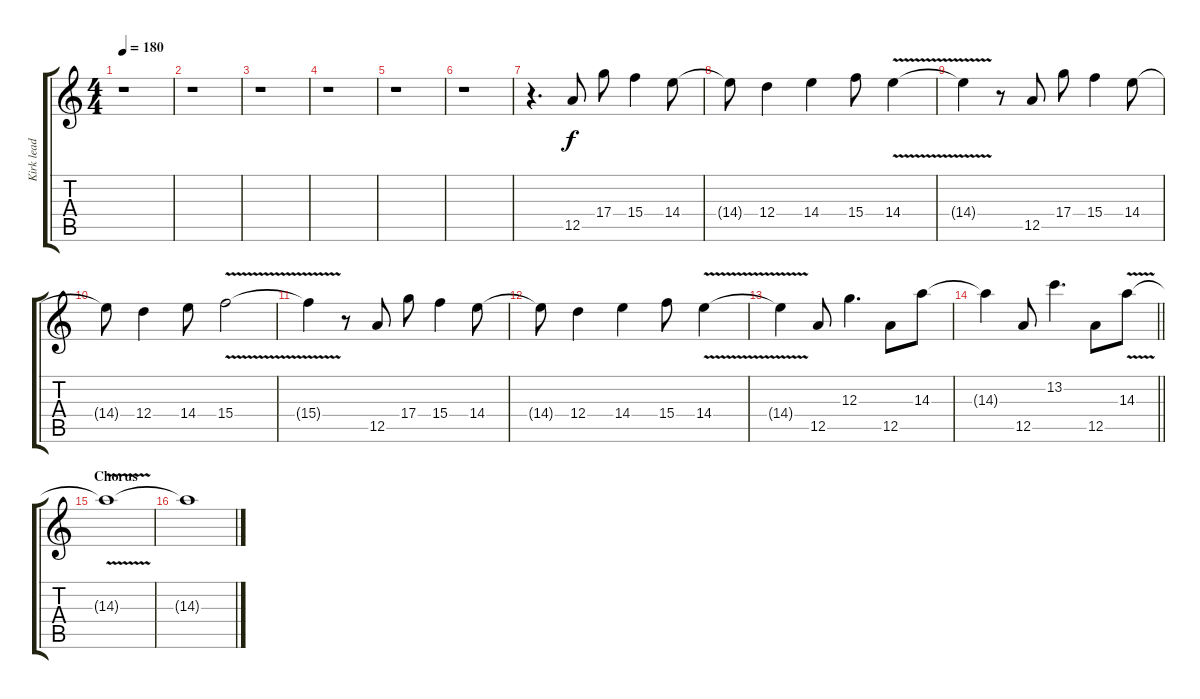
\track ("Kirk lead" "Kirk lead") {instrument overdrivenguitar}
\staff {score tabs}
\tuning (E4 B3 G3 D3 A2 E2) {hide}
\ts (4 4)
\tempo 180
\clef g2
\ks c
r.1{dy f} |
r.1 |
r.1 |
r.1 |
r.1 |
r.1 |
r.4{d} 12.5.8 17.4.8 15.4.4 14.4.8 |
14.4{t}.8 12.4.4 14.4.4 15.4.8 14.4{v}.4 |
14.4{t}.4 r.8 12.5.8 17.4.8 15.4.4 14.4.8 |
14.4{t}.8 12.4.4 14.4.8 15.4{v}.2 |
15.4{t}.4 r.8 12.5.8 17.4.8 15.4.4 14.4.8 |
14.4{t}.8 12.4.4 14.4.4 15.4.8 14.4{v}.4 |
14.4{t}.4 12.5.8 12.3.4{d} 12.5.8 14.3.8 |
\barLineRight lightlight
14.3{t}.4 12.5.8 13.2.4{d} 12.5.8 14.3{v}.8{volume 11} |
\section ("" "Chorus")
14.3{t}.1 |
14.3{t}.1
